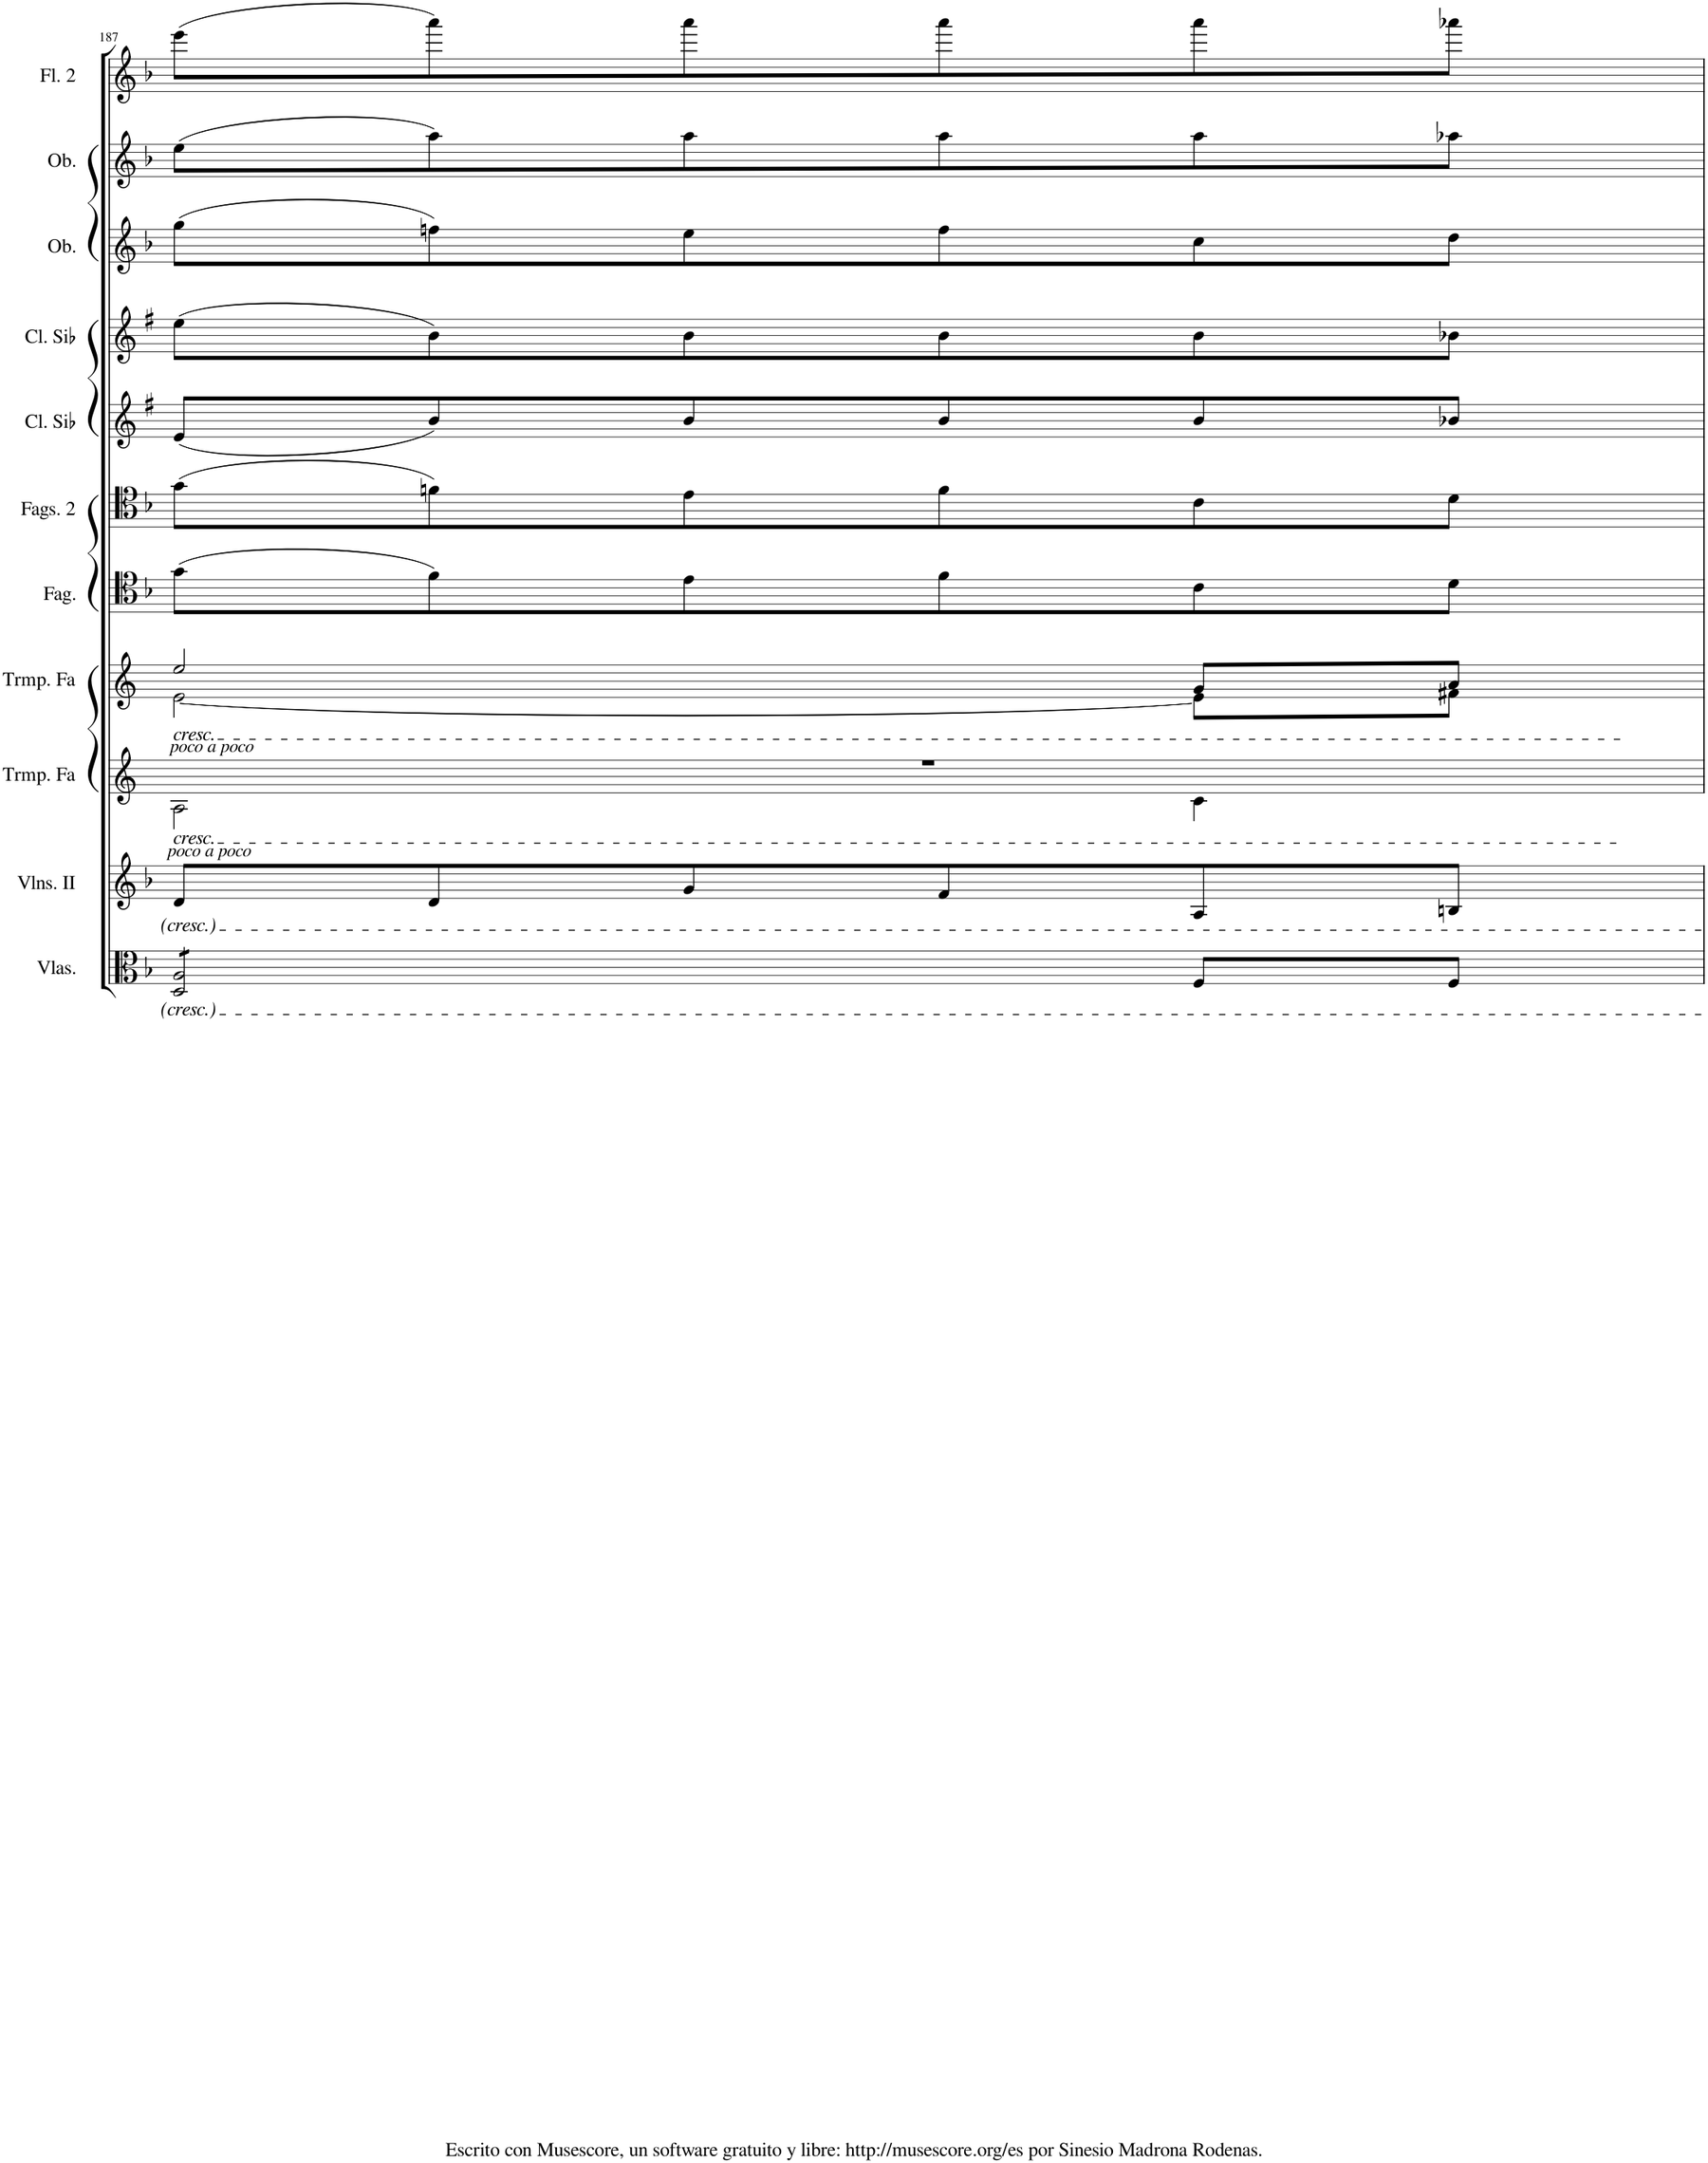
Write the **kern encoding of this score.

**kern	**kern	**kern	**kern	**kern	**kern	**kern	**kern	**kern	**kern	**kern
*part11	*part10	*part9	*part8	*part7	*part6	*part5	*part4	*part3	*part2	*part1
*staff11	*staff10	*staff9	*staff8	*staff7	*staff6	*staff5	*staff4	*staff3	*staff2	*staff1
*I"Violas	*I"Violines II	*I"Trompa en Fa, 2	*I"Trompa en Fa, 2	*I"(Fagot)	*I"Fagotes, 2	*I"(Clarinete en La)	*I"Clarinete en Sib	*I"(Oboe)	*I"Oboes, 2	*I"Flautas 2
*I'Vlas.	*I'Vlns. II	*I'Trmp. Fa, 2	*I'Trmp. Fa, 2	*I'Fag.	*I'Fags. 2	*I'Cl. La	*I'Cl. Sib	*I'Ob.	*I'Ob., 2	*I'Fl. 2
!!LO:PB:g=z
*clefC3	*clefG2	*clefG2	*clefG2	*clefC4	*clefC4	*clefG2	*clefG2	*clefG2	*clefG2	*clefG2
*	*	*Trd4c7	*Trd4c7	*	*	*Trd1c2	*Trd1c2	*	*	*
*k[b-]	*k[b-]	*k[]	*k[]	*k[b-]	*k[b-]	*k[f#]	*k[f#]	*k[b-]	*k[b-]	*k[b-]
*M3/4	*M3/4	*M3/4	*M3/4	*M3/4	*M3/4	*M3/4	*M3/4	*M3/4	*M3/4	*M3/4
=187	=187	=187	=187	=187	=187	=187	=187	=187	=187	=187
*	*	*^	*^	*	*	*	*	*	*	*
!	!	!	!	!LO:TX:b:i:t=poco a poco	!	!	!	!	!	!	!	!
!	!	!	!	!LO:TX:b:i:t=cresc.	!	!	!	!	!	!	!	!
!	!	!LO:TX:b:i:t=poco a poco	!	!	!	!	!	!	!	!	!	!
!	!	!LO:TX:b:i:t=cresc.	!	!	!	!	!	!	!	!	!	!
*tremolo	*	*	*	*	*	*	*	*	*	*	*	*
8D/ 8A/L	8d/L	2.r	2A\	2ee/	[2e\	(8g\L	(8g\L	(8e/L	(8ee\L	(8gg\L	(8ee\L	(8eee\L
8D/ 8A/	8d/	.	.	.	.	8f\)	8fn\)	8b/)	8b\)	8ffn\)	8aa\)	8aaa\)
8D/ 8A/	8g/	.	.	.	.	8e\	8e\	8b/	8b\	8ee\	8aa\	8aaa\
8D/ 8A/J	8f/	.	.	.	.	8f\	8f\	8b/	8b\	8ff\	8aa\	8aaa\
*Xtremolo	*	*	*	*	*	*	*	*	*	*	*	*
8F/L	8A/	.	4c\	8g/L	8e\L]	8c\	8c\	8b/	8b\	8cc\	8aa\	8aaa\
8F/J	8Bn/J	.	.	8a/J	8f#X\J	8d\J	8d\J	8b-X/J	8b-X\J	8dd\J	8aa-X\J	8aaa-X\J
*	*	*v	*v	*	*	*	*	*	*	*	*	*
*	*	*	*v	*v	*	*	*	*	*	*	*
=	=	=	=	=	=	=	=	=	=	=
*-	*-	*-	*-	*-	*-	*-	*-	*-	*-	*-
